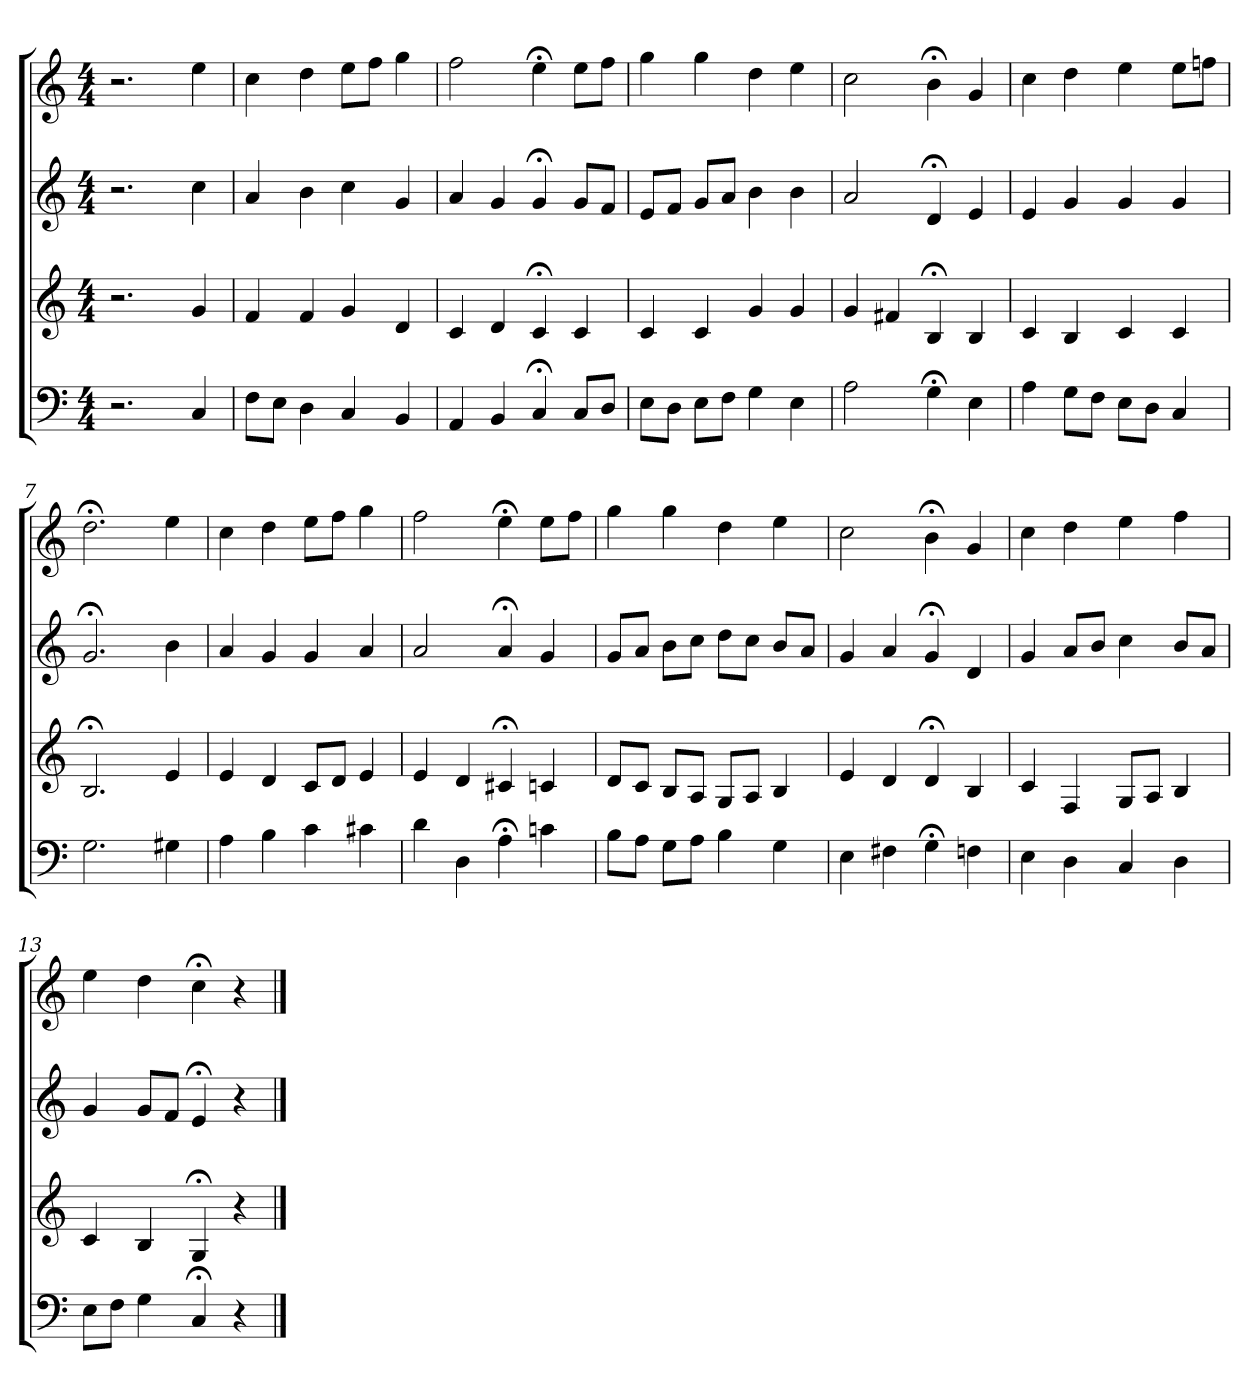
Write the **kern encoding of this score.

**kern	**kern	**kern	**kern
*part4	*part3	*part2	*part1
*staff4	*staff3	*staff2	*staff1
*clefF4	*clefG2	*clefG2	*clefG2
*k[]	*k[]	*k[]	*k[]
*C:	*C:	*C:	*C:
*M4/4	*M4/4	*M4/4	*M4/4
=1	=1	=1	=1
2.r	2.r	2.r	2.r
4C	4g	4cc	4ee
=2	=2	=2	=2
8F\L	4f	4a	4cc
8E\J	.	.	.
4D	4f	4b	4dd
4C	4g	4cc	8ee\L
.	.	.	8ff\J
4BB	4d	4g	4gg
=3	=3	=3	=3
4AA	4c	4a	2ff
4BB	4d	4g	.
4C;<	4c;<	4g;<	4ee;<
8C/L	4c	8g/L	8ee\L
8D/J	.	8f/J	8ff\J
=4	=4	=4	=4
8E\L	4c	8e/L	4gg
8D\J	.	8f/J	.
8E\L	4c	8g/L	4gg
8F\J	.	8a/J	.
4G	4g	4b	4dd
4E	4g	4b	4ee
=5	=5	=5	=5
2A	4g	2a	2cc
.	4f#X	.	.
4G;<	4B;<	4d;<	4b;<
4E	4B	4e	4g
=6	=6	=6	=6
4A	4c	4e	4cc
8G\L	4B	4g	4dd
8F\J	.	.	.
8E\L	4c	4g	4ee
8D\J	.	.	.
4C	4c	4g	8ee\L
.	.	.	8ffn\J
=7	=7	=7	=7
2.G	2.B;<	2.g;<	2.dd;<
4G#X	4e	4b	4ee
=8	=8	=8	=8
4A	4e	4a	4cc
4B	4d	4g	4dd
4c	8c/L	4g	8ee\L
.	8d/J	.	8ff\J
4c#X	4e	4a	4gg
=9	=9	=9	=9
4d	4e	2a	2ff
4D	4d	.	.
4A;<	4c#X;<	4a;<	4ee;<
4cn	4cn	4g	8ee\L
.	.	.	8ff\J
=10	=10	=10	=10
8B\L	8d/L	8g/L	4gg
8A\J	8c/J	8a/J	.
8G\L	8B/L	8b\L	4gg
8A\J	8A/J	8cc\J	.
4B	8G/L	8dd\L	4dd
.	8A/J	8cc\J	.
4G	4B	8b/L	4ee
.	.	8a/J	.
=11	=11	=11	=11
4E	4e	4g	2cc
4F#X	4d	4a	.
4G;<	4d;<	4g;<	4b;<
4Fn	4B	4d	4g
=12	=12	=12	=12
4E	4c	4g	4cc
4D	4F	8a/L	4dd
.	.	8b/J	.
4C	8G/L	4cc	4ee
.	8A/J	.	.
4D	4B	8b/L	4ff
.	.	8a/J	.
=13	=13	=13	=13
8E\L	4c	4g	4ee
8F\J	.	.	.
4G	4B	8g/L	4dd
.	.	8f/J	.
4C;<	4G;<	4e;<	4cc;<
4r	4r	4r	4r
==	==	==	==
*-	*-	*-	*-
